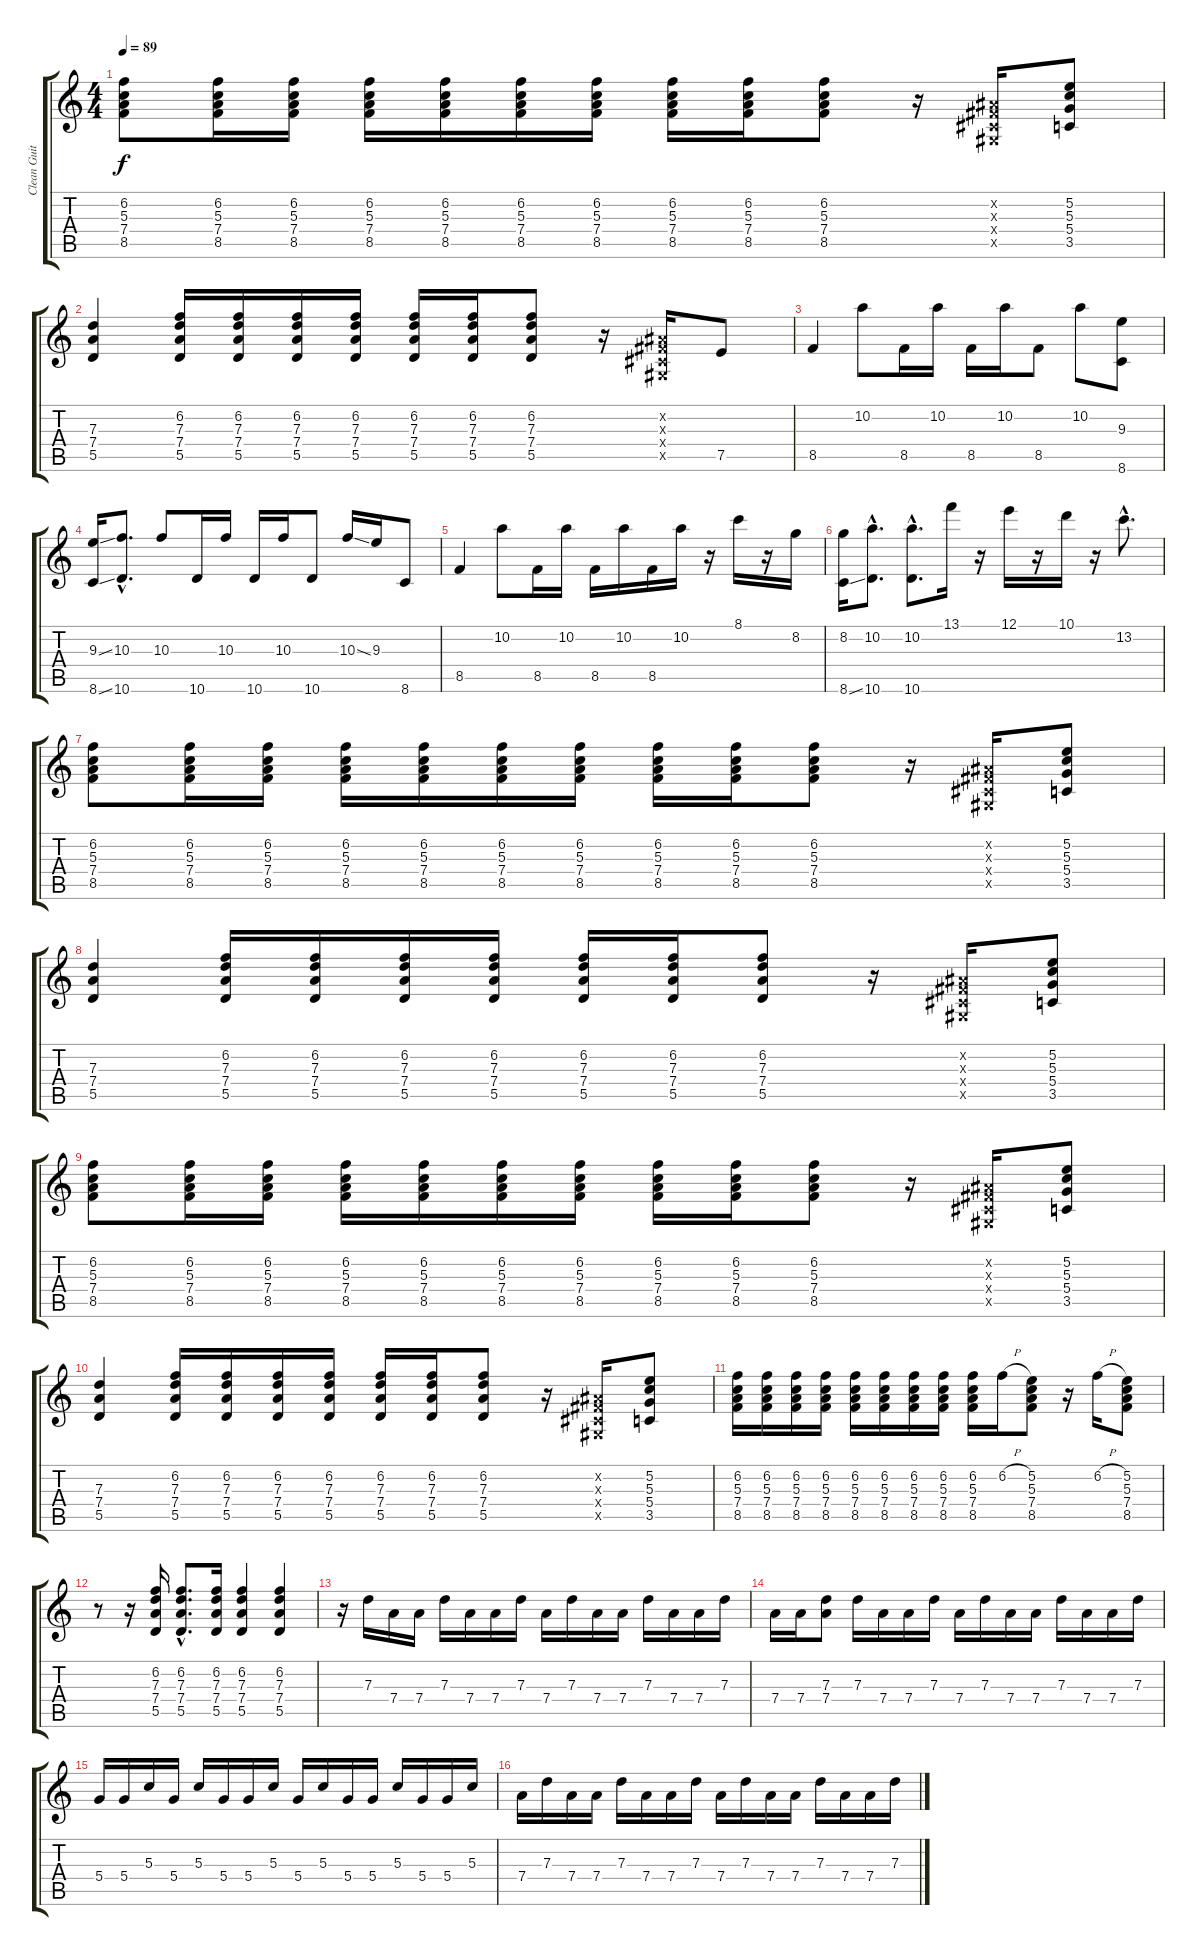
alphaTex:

\track ("Clean Guitar" "Clean Guit") {instrument electricguitarclean}
\staff {score tabs}
\tuning (E4 B3 G3 D3 A2 E2) {hide}
\ts (4 4)
\tempo 89
\clef g2
\ks c
(6.2 5.3 7.4 8.5).8{dy f} (6.2 5.3 7.4 8.5).16 (6.2 5.3 7.4 8.5).16 (6.2 5.3 7.4 8.5).16 (6.2 5.3 7.4 8.5).16 (6.2 5.3 7.4 8.5).16 (6.2 5.3 7.4 8.5).16 (6.2 5.3 7.4 8.5).16 (6.2 5.3 7.4 8.5).16 (6.2 5.3 7.4 8.5).8 r.16 (-1.2{x} -1.3{x} -1.4{x} -1.5{x}).16 (5.2 5.3 5.4 3.5).8 |
(7.3 7.4 5.5).4 (6.2 7.3 7.4 5.5).16 (6.2 7.3 7.4 5.5).16 (6.2 7.3 7.4 5.5).16 (6.2 7.3 7.4 5.5).16 (6.2 7.3 7.4 5.5).16 (6.2 7.3 7.4 5.5).16 (6.2 7.3 7.4 5.5).8 r.16 (-1.2{x} -1.3{x} -1.4{x} -1.5{x}).16 7.5.8 |
8.5.4 10.2.8 8.5.16 10.2.16 8.5.16 10.2.16 8.5.8 10.2.8 (9.3 8.6).8 |
(9.3{ss} 8.6{ss}).16 (10.3{hac} 10.6{hac}).8{d} 10.3.8 10.6.16 10.3.16 10.6.16 10.3.16 10.6.8 10.3{ss}.16 9.3.16 8.6.8 |
8.5.4 10.2.8 8.5.16 10.2.16 8.5.16 10.2.16 8.5.16 10.2.16 r.16 8.1.16 r.16 8.2.16 |
(8.2 8.6{ss}).16 (10.2{hac} 10.6{hac}).8{d} (10.2{hac} 10.6{hac}).8{d} 13.1.16 r.16 12.1.16 r.16 10.1.16 r.16 13.2{hac}.8{d} |
(6.2 5.3 7.4 8.5).8 (6.2 5.3 7.4 8.5).16 (6.2 5.3 7.4 8.5).16 (6.2 5.3 7.4 8.5).16 (6.2 5.3 7.4 8.5).16 (6.2 5.3 7.4 8.5).16 (6.2 5.3 7.4 8.5).16 (6.2 5.3 7.4 8.5).16 (6.2 5.3 7.4 8.5).16 (6.2 5.3 7.4 8.5).8 r.16 (-1.2{x} -1.3{x} -1.4{x} -1.5{x}).16 (5.2 5.3 5.4 3.5).8 |
(7.3 7.4 5.5).4 (6.2 7.3 7.4 5.5).16 (6.2 7.3 7.4 5.5).16 (6.2 7.3 7.4 5.5).16 (6.2 7.3 7.4 5.5).16 (6.2 7.3 7.4 5.5).16 (6.2 7.3 7.4 5.5).16 (6.2 7.3 7.4 5.5).8 r.16 (-1.2{x} -1.3{x} -1.4{x} -1.5{x}).16 (5.2 5.3 5.4 3.5).8 |
(6.2 5.3 7.4 8.5).8 (6.2 5.3 7.4 8.5).16 (6.2 5.3 7.4 8.5).16 (6.2 5.3 7.4 8.5).16 (6.2 5.3 7.4 8.5).16 (6.2 5.3 7.4 8.5).16 (6.2 5.3 7.4 8.5).16 (6.2 5.3 7.4 8.5).16 (6.2 5.3 7.4 8.5).16 (6.2 5.3 7.4 8.5).8 r.16 (-1.2{x} -1.3{x} -1.4{x} -1.5{x}).16 (5.2 5.3 5.4 3.5).8 |
(7.3 7.4 5.5).4 (6.2 7.3 7.4 5.5).16 (6.2 7.3 7.4 5.5).16 (6.2 7.3 7.4 5.5).16 (6.2 7.3 7.4 5.5).16 (6.2 7.3 7.4 5.5).16 (6.2 7.3 7.4 5.5).16 (6.2 7.3 7.4 5.5).8 r.16 (-1.2{x} -1.3{x} -1.4{x} -1.5{x}).16 (5.2 5.3 5.4 3.5).8 |
(6.2 5.3 7.4 8.5).16 (6.2 5.3 7.4 8.5).16 (6.2 5.3 7.4 8.5).16 (6.2 5.3 7.4 8.5).16 (6.2 5.3 7.4 8.5).16 (6.2 5.3 7.4 8.5).16 (6.2 5.3 7.4 8.5).16 (6.2 5.3 7.4 8.5).16 (6.2 5.3 7.4 8.5).16 6.2{h}.16 (5.2 5.3 7.4 8.5).8 r.16 6.2{h}.16 (5.2 5.3 7.4 8.5).8 |
r.8 r.16 (6.2 7.3 7.4 5.5).16 (6.2{hac} 7.3{hac} 7.4{hac} 5.5{hac}).8{d} (6.2 7.3 7.4 5.5).16 (6.2 7.3 7.4 5.5).4 (6.2 7.3 7.4 5.5).4 |
r.16 7.3.16 7.4.16 7.4.16 7.3.16 7.4.16 7.4.16 7.3.16 7.4.16 7.3.16 7.4.16 7.4.16 7.3.16 7.4.16 7.4.16 7.3.16 |
7.4.16 7.4.16 (7.3 7.4).8 7.3.16 7.4.16 7.4.16 7.3.16 7.4.16 7.3.16 7.4.16 7.4.16 7.3.16 7.4.16 7.4.16 7.3.16 |
5.4.16 5.4.16 5.3.16 5.4.16 5.3.16 5.4.16 5.4.16 5.3.16 5.4.16 5.3.16 5.4.16 5.4.16 5.3.16 5.4.16 5.4.16 5.3.16 |
7.4.16 7.3.16 7.4.16 7.4.16 7.3.16 7.4.16 7.4.16 7.3.16 7.4.16 7.3.16 7.4.16 7.4.16 7.3.16 7.4.16 7.4.16 7.3.16
